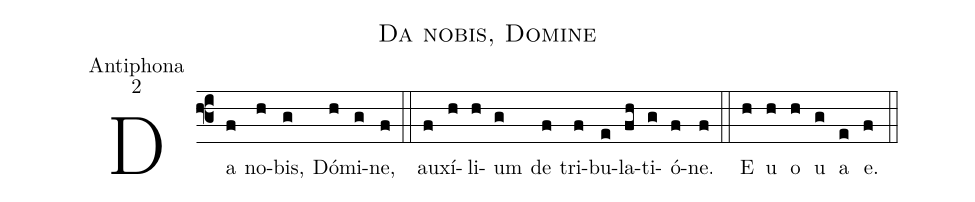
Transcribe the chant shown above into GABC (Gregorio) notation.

name:Da nobis, Domine;
office-part:Antiphona;
mode:2;
%%
(f3)Da(f) no(h)bis,(g) Dó(h)mi(g)ne,(f) (::) au(f)xí(h)li(h)um(g) de(f) tri(f)bu(e)la(fh)ti(g)ó(f)ne.(f) (::) E(h) u(h) o(h) u(g) a(e) e.(f) (::)
